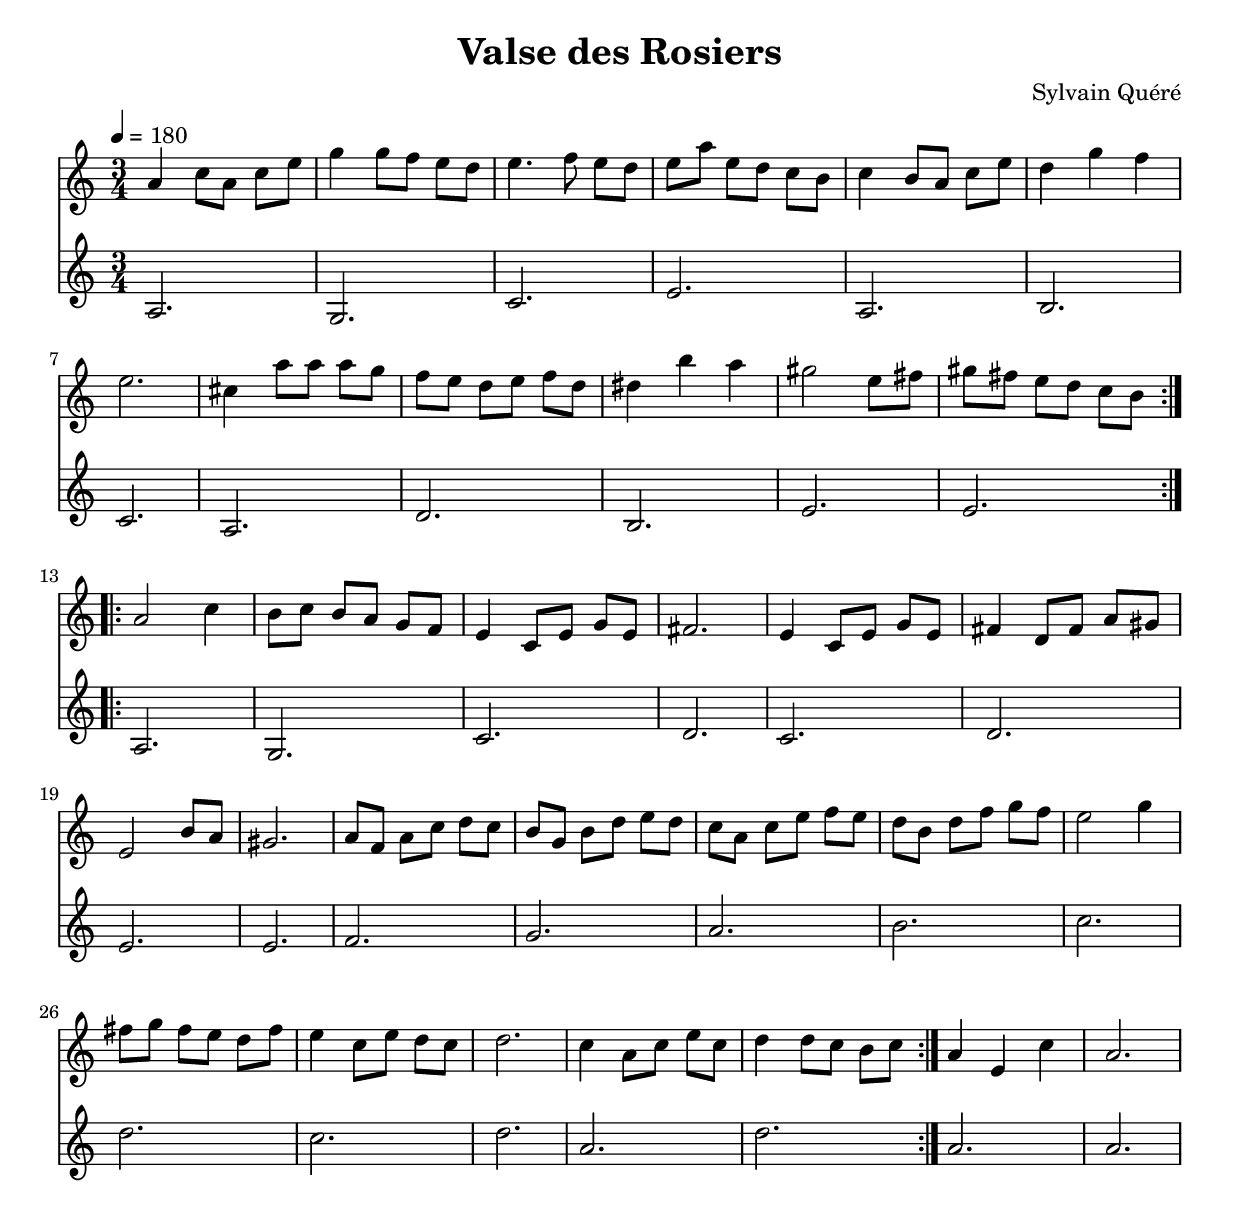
\version "2.22.1"
\include "english.ly"
\header {
  title = "Valse des Rosiers"
  composer = "Sylvain Quéré"
}
\layout {indent = 0}
\score {
  \transpose a a
  \new Staff {<<
    \new Voice {
      \key a \minor
      \time 3/4 \tempo 4 = 180
      \set Timing.beamExceptions = #'()
    
      \relative a' {
	\repeat volta 2{
      | a4 c8 a c e  | g4 g8 f e d | e4. f8 e d | e a e d c b 
      | c4 b8 a c e  | d4 g f | e2. | cs4 a'8 a a g 
      | f8 e d e f d | ds4 b' a | gs2 e8 fs | gs8 fs e d c b 
    }\break
	\repeat volta 2{
      | a2 c4 | b8 c b a g f | e4 c8 e g e | fs2.
      | e4 c8 e g e | fs4 d8 fs a gs | e2 b'8 a | gs2.
      | a8 f a c d c | b g b d e d | c a c e f e 
      | d b d f g f | e2 g4 | fs8 g fs e d fs | e4 c8 e d c
      | d2.     | c4 a8 c e c | d4 d8 c b c 
    }
	| a4 e c' | a2.

      
    }
    }
    \new Staff \relative a {
      \repeat volta 2
      {a2. g c e a, b c a d b e e}

      \repeat volta 2
      {a,2. g c d c d e e f g a b c d c d a d} a a
      
    }
  >>
  } 
%% \midi {}
}